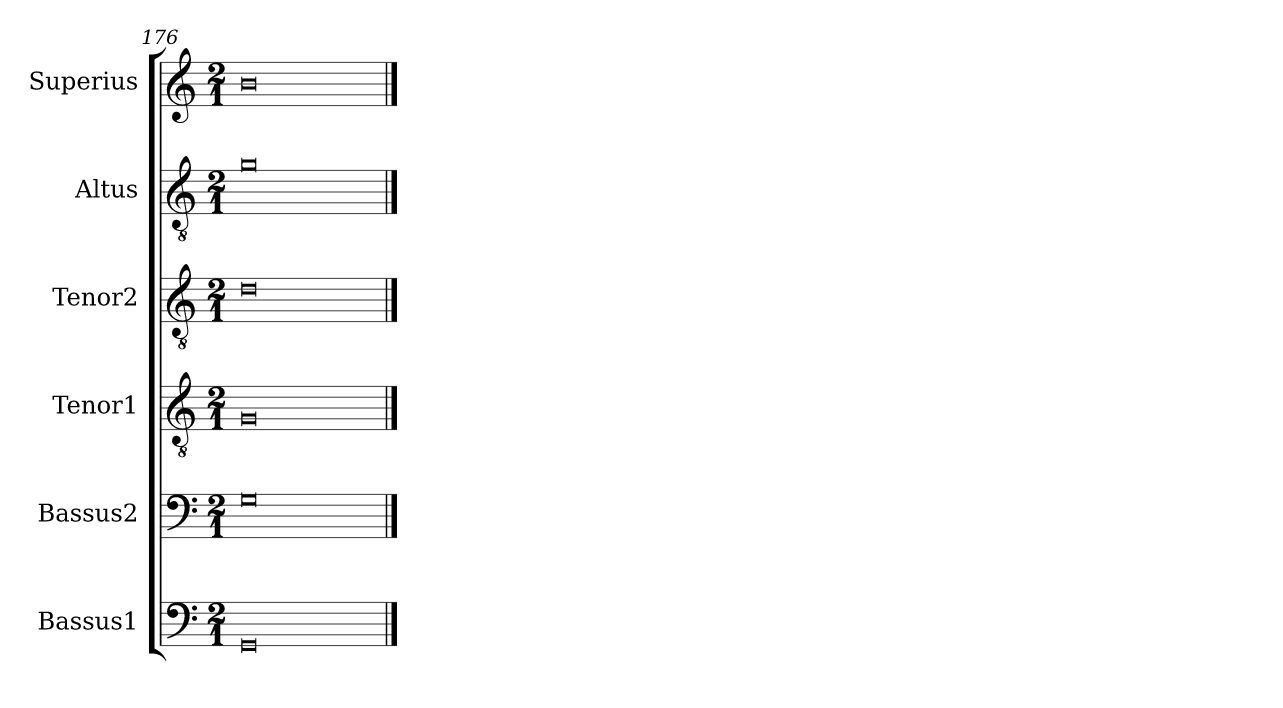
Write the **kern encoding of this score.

**kern	**kern	**kern	**kern	**kern	**kern
*part6	*part5	*part4	*part3	*part2	*part1
*staff6	*staff5	*staff4	*staff3	*staff2	*staff1
*I"Bassus1	*I"Bassus2	*I"Tenor1	*I"Tenor2	*I"Altus	*I"Superius
*I'B1	*I'B2	*I'T1	*I'T2	*I'A	*I'S
*clefF4	*clefF4	*clefGv2	*clefGv2	*clefGv2	*clefG2
*k[]	*k[]	*k[]	*k[]	*k[]	*k[]
*M2/1	*M2/1	*M2/1	*M2/1	*M2/1	*M2/1
=176	=176	=176	=176	=176	=176
0GG	0G	0G	0d	0g	0b
==	==	==	==	==	==
*-	*-	*-	*-	*-	*-
